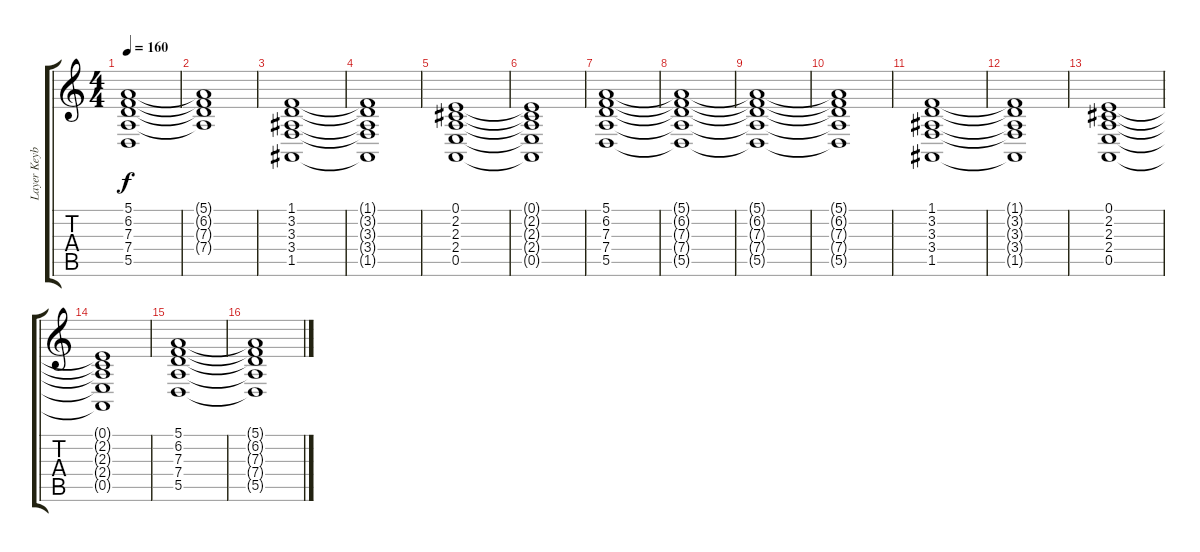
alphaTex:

\track ("Layer Keyboards" "Layer Keyb") {instrument pad2warm}
\staff {score tabs}
\tuning (E4 B3 G3 D3 A2 E2) {hide}
\ts (4 4)
\tempo 160
\clef g2
\ks c
(5.1 6.2 7.3 7.4 5.5).1{dy f} |
(5.1{t} 6.2{t} 7.3{t} 7.4{t}).1 |
(1.1 3.2 3.3 3.4 1.5).1 |
(1.1{t} 3.2{t} 3.3{t} 3.4{t} 1.5{t}).1 |
(0.1 2.2 2.3 2.4 0.5).1 |
(0.1{t} 2.2{t} 2.3{t} 2.4{t} 0.5{t}).1 |
(5.1 6.2 7.3 7.4 5.5).1 |
(5.1{t} 6.2{t} 7.3{t} 7.4{t} 5.5{t}).1 |
(5.1{t} 6.2{t} 7.3{t} 7.4{t} 5.5{t}).1 |
(5.1{t} 6.2{t} 7.3{t} 7.4{t} 5.5{t}).1 |
(1.1 3.2 3.3 3.4 1.5).1 |
(1.1{t} 3.2{t} 3.3{t} 3.4{t} 1.5{t}).1 |
(0.1 2.2 2.3 2.4 0.5).1 |
(0.1{t} 2.2{t} 2.3{t} 2.4{t} 0.5{t}).1 |
(5.1 6.2 7.3 7.4 5.5).1 |
(5.1{t} 6.2{t} 7.3{t} 7.4{t} 5.5{t}).1
